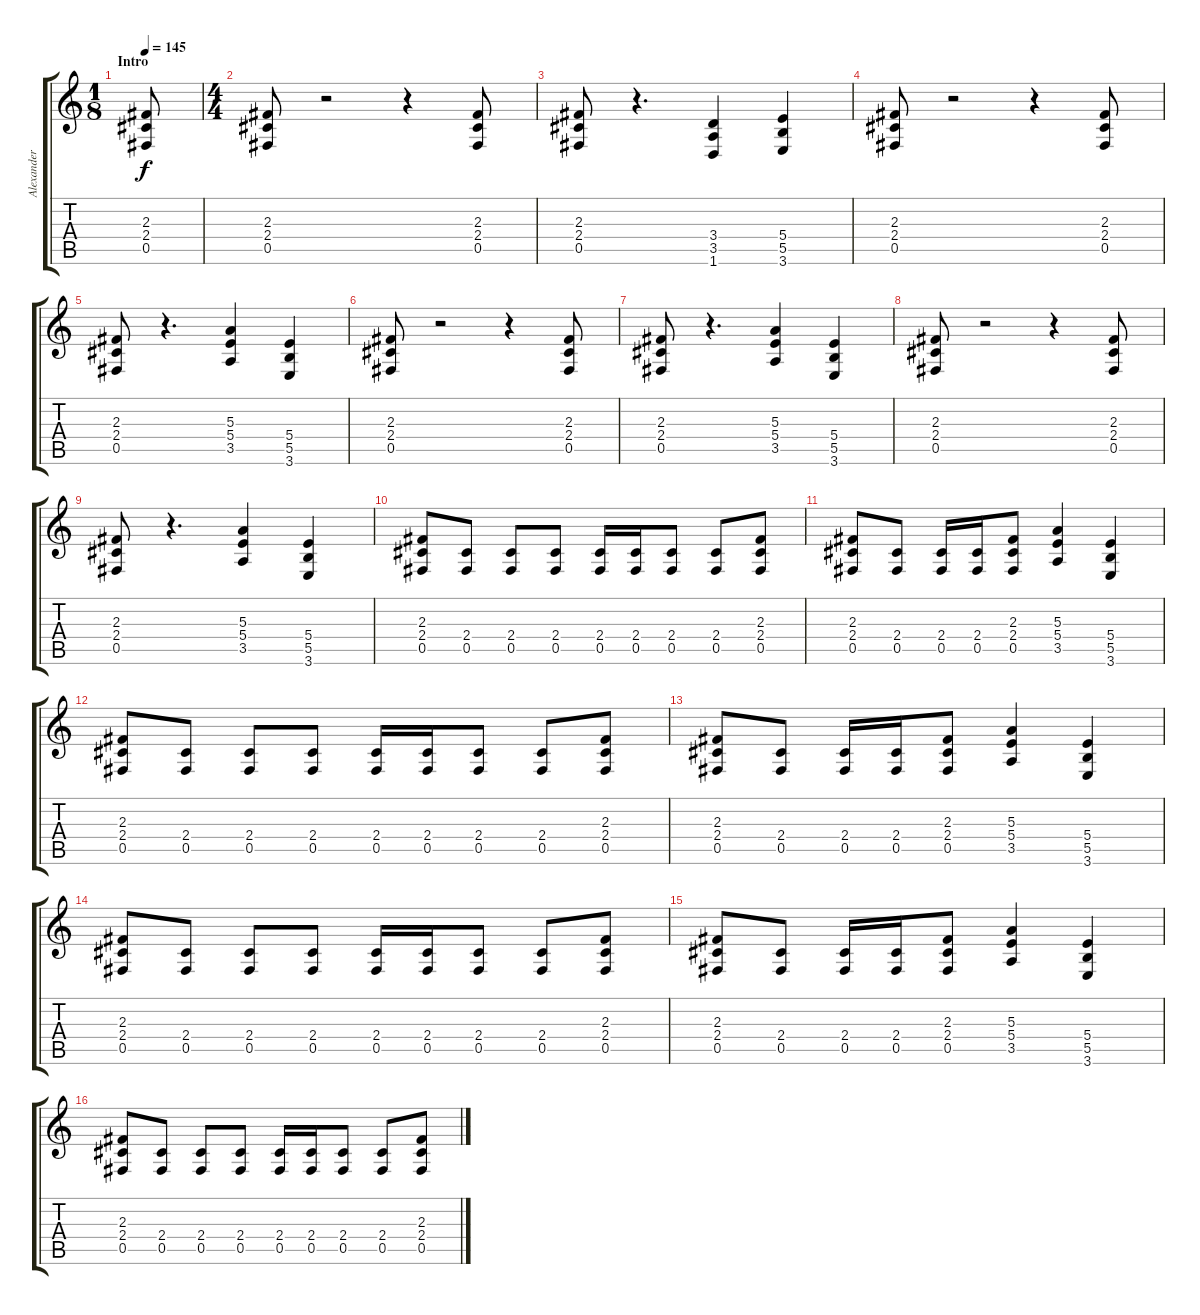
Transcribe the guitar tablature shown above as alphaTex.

\track ("Alexander Kuoppala " "Alexander ") {instrument overdrivenguitar}
\staff {score tabs}
\tuning (Db4 Ab3 E3 B2 Gb2 Db2) {hide}
\ts (1 8)
\section ("" "Intro")
\tempo 145
\clef g2
\ks c
(2.3 2.4 0.5).8{dy f instrument overdrivenguitar} |
\ts (4 4)
(2.3 2.4 0.5).8 r.2 r.4 (2.3 2.4 0.5).8 |
(2.3 2.4 0.5).8 r.4{d} (3.4 3.5 1.6).4 (5.4 5.5 3.6).4 |
(2.3 2.4 0.5).8 r.2 r.4 (2.3 2.4 0.5).8 |
(2.3 2.4 0.5).8 r.4{d} (5.3 5.4 3.5).4 (5.4 5.5 3.6).4 |
(2.3 2.4 0.5).8 r.2 r.4 (2.3 2.4 0.5).8 |
(2.3 2.4 0.5).8 r.4{d} (5.3 5.4 3.5).4 (5.4 5.5 3.6).4 |
(2.3 2.4 0.5).8 r.2 r.4 (2.3 2.4 0.5).8 |
(2.3 2.4 0.5).8 r.4{d} (5.3 5.4 3.5).4 (5.4 5.5 3.6).4 |
(2.3 2.4 0.5).8 (2.4 0.5).8 (2.4 0.5).8 (2.4 0.5).8 (2.4 0.5).16 (2.4 0.5).16 (2.4 0.5).8 (2.4 0.5).8 (2.3 2.4 0.5).8 |
(2.3 2.4 0.5).8 (2.4 0.5).8 (2.4 0.5).16 (2.4 0.5).16 (2.3 2.4 0.5).8 (5.3 5.4 3.5).4 (5.4 5.5 3.6).4 |
(2.3 2.4 0.5).8 (2.4 0.5).8 (2.4 0.5).8 (2.4 0.5).8 (2.4 0.5).16 (2.4 0.5).16 (2.4 0.5).8 (2.4 0.5).8 (2.3 2.4 0.5).8 |
(2.3 2.4 0.5).8 (2.4 0.5).8 (2.4 0.5).16 (2.4 0.5).16 (2.3 2.4 0.5).8 (5.3 5.4 3.5).4 (5.4 5.5 3.6).4 |
(2.3 2.4 0.5).8 (2.4 0.5).8 (2.4 0.5).8 (2.4 0.5).8 (2.4 0.5).16 (2.4 0.5).16 (2.4 0.5).8 (2.4 0.5).8 (2.3 2.4 0.5).8 |
(2.3 2.4 0.5).8 (2.4 0.5).8 (2.4 0.5).16 (2.4 0.5).16 (2.3 2.4 0.5).8 (5.3 5.4 3.5).4 (5.4 5.5 3.6).4 |
(2.3 2.4 0.5).8 (2.4 0.5).8 (2.4 0.5).8 (2.4 0.5).8 (2.4 0.5).16 (2.4 0.5).16 (2.4 0.5).8 (2.4 0.5).8 (2.3 2.4 0.5).8
